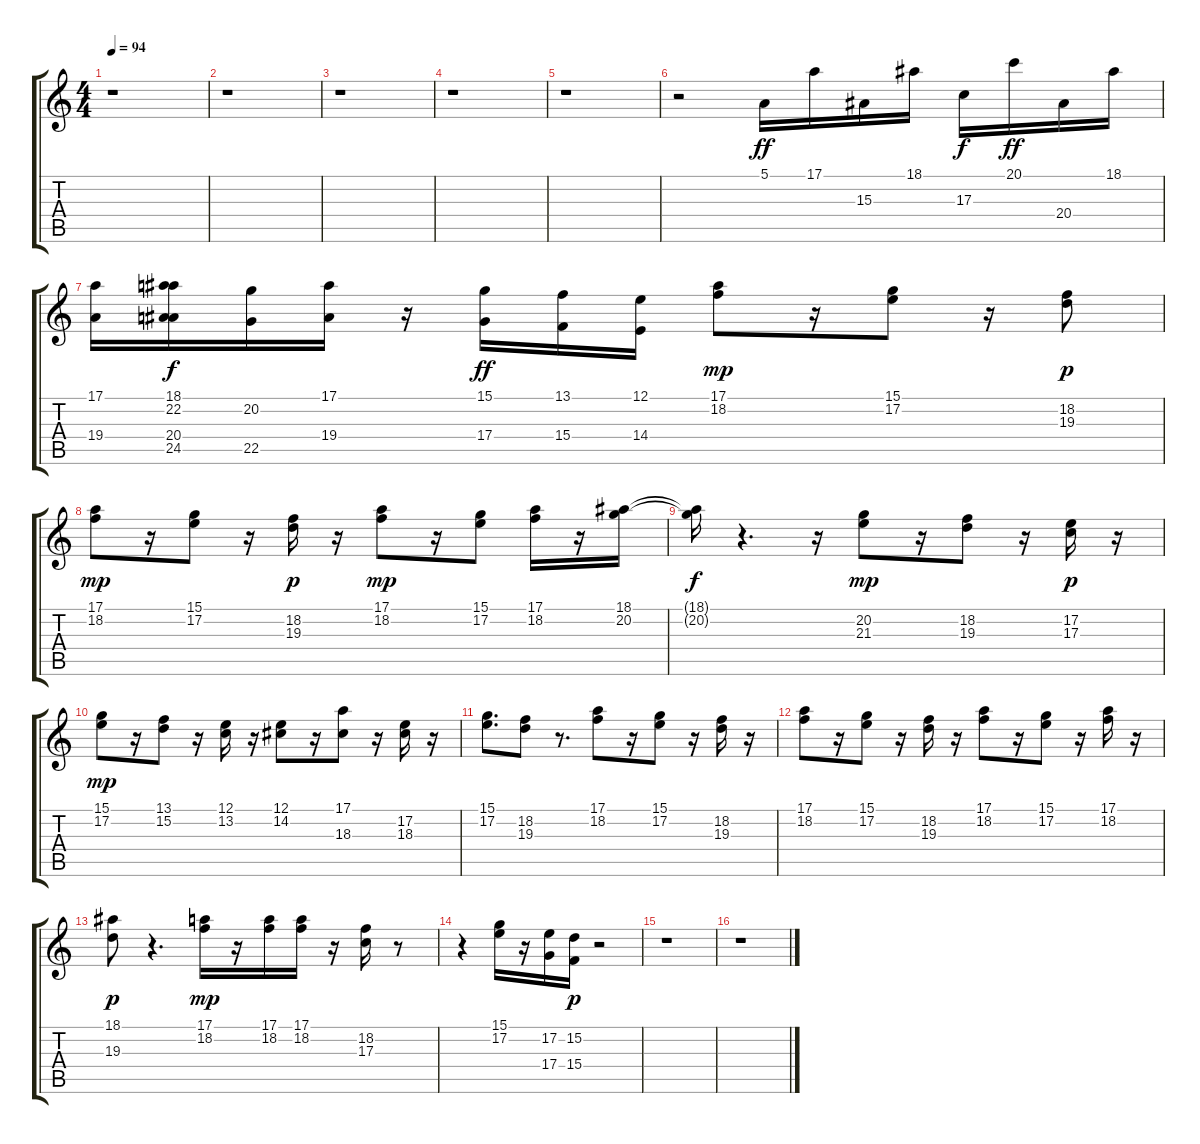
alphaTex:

\track "" {instrument stringensemble1}
\staff {score tabs}
\tuning (E4 B3 G3 D3 A2 E2) {hide}
\ts (4 4)
\tempo 94
\clef g2
\ks c
r.1{dy f} |
r.1 |
r.1 |
r.1 |
r.1 |
r.2 5.1.16{dy ff volume 11} 17.1.16 15.3.16 18.1.16 17.3.16{dy f} 20.1.16{dy ff} 20.4.16 18.1.16 |
(17.1 19.4).16 (18.1 22.2 20.4 24.5).16{dy f} (20.2 22.5).16 (17.1 19.4).16 r.16 (15.1 17.4).16{dy ff} (13.1 15.4).16 (12.1 14.4).16 (17.1 18.2).8{dy mp} r.16 (15.1 17.2).8 r.16 (18.2 19.3).8{dy p} |
(17.1 18.2).8{dy mp} r.16 (15.1 17.2).8 r.16 (18.2 19.3).16{dy p} r.16 (17.1 18.2).8{dy mp} r.16 (15.1 17.2).8 (17.1 18.2).16 r.16 (18.1 20.2).16 |
(18.1{t} 20.2{t}).16{dy f} r.4{d} r.16 (20.2 21.3).8{dy mp} r.16 (18.2 19.3).8 r.16 (17.2 17.3).16{dy p} r.16 |
(15.1 17.2).8{dy mp} r.16 (13.1 15.2).8 r.16 (12.1 13.2).16 r.16 (12.1 14.2).8 r.16 (17.1 18.3).8 r.16 (17.2 18.3).16 r.16 |
(15.1 17.2).8{d} (18.2 19.3).8 r.8{d} (17.1 18.2).8 r.16 (15.1 17.2).8 r.16 (18.2 19.3).16 r.16 |
(17.1 18.2).8 r.16 (15.1 17.2).8 r.16 (18.2 19.3).16 r.16 (17.1 18.2).8 r.16 (15.1 17.2).8 r.16 (17.1 18.2).16 r.16 |
(18.1 19.3).8{dy p} r.4{d} (17.1 18.2).16{dy mp} r.16 (17.1 18.2).16 (17.1 18.2).16 r.16 (18.2 17.3).16 r.8 |
r.4 (15.1 17.2).16 r.16 (17.2 17.4).16 (15.2 15.4).16{dy p} r.2 |
r.1 |
r.1
